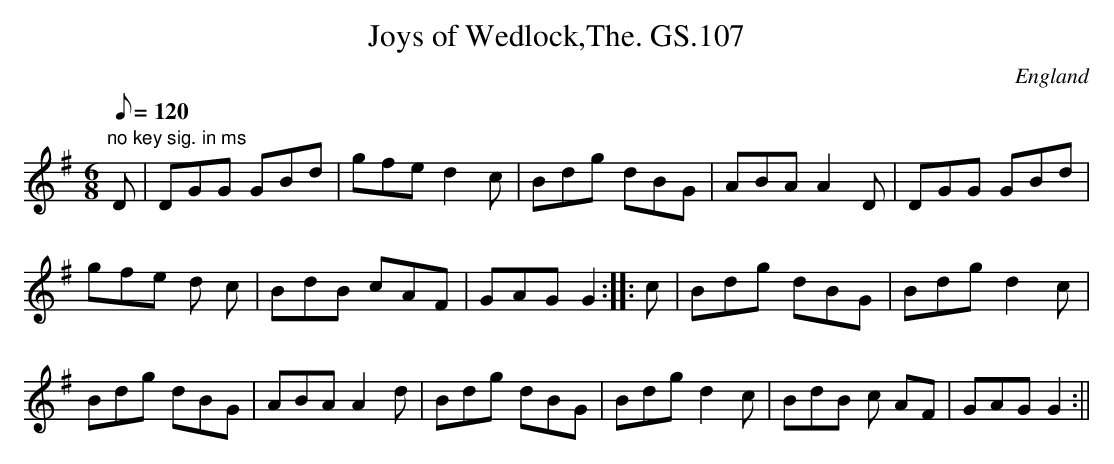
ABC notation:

X:1
T:Joys of Wedlock,The. GS.107
M:6/8
L:1/8
Q:120
O:England
K:G major
"no key sig. in ms"D | DGG GBd | gfe d2 c | Bdg dBG | ABA A2 D | DGG GBd
 |! gfe d
2 c | BdB cAF | GAG G2 :||:
c | Bdg dBG | Bdg d2c |! Bdg dBG | ABA A2 d | Bdg dBG | Bdg d2 c | BdB c
AF | GAG G2 :||
